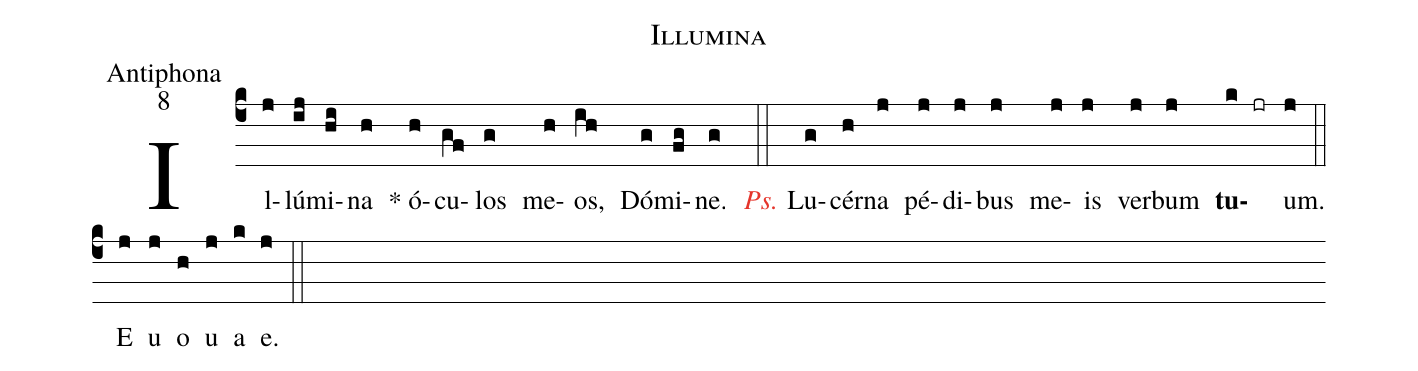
name: Illumina;
office-part:Antiphona;
mode:8;
%%
(c4)Il(j)lú(ij)mi(hi)na(h) <sp>*</sp> ó(h)cu(gf)los(g) me(h)os,(ih) Dó(g)mi(fg)ne.(g) (::)

<i><c>Ps.</c></i> Lu(g)cér(h)na(j) pé(j)di(j)bus(j) me(j)is(j) ver(j)bum(j) <b>tu</b>(k jr)um.(j) (::)

<eu>E(j) u(j) o(h) u(j) a(k) e.(j) </eu>(::)
